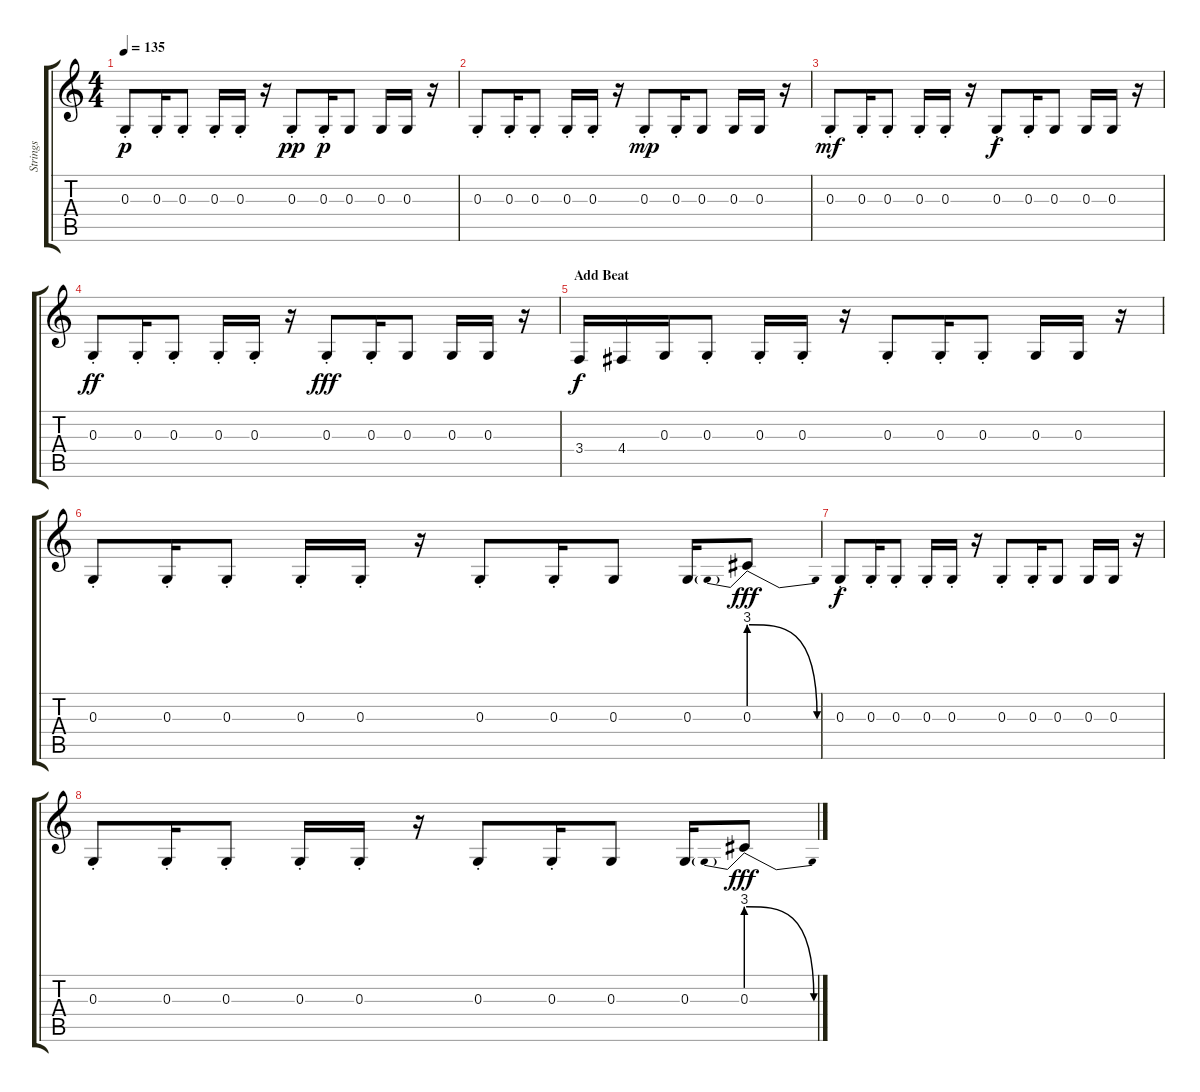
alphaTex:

\track ("Strings" "Strings") {instrument pad3polysynth}
\staff {score tabs}
\tuning (E4 B3 G3 D3 A2 E2) {hide}
\ts (4 4)
\tempo 135
\clef g2
\ks c
0.3{st}.8{dy p} 0.3{st}.16 0.3{st}.8 0.3{st}.16 0.3{st}.16 r.16 0.3{st}.8{dy pp} 0.3{st}.16{dy p} 0.3.8 0.3.16 0.3.16 r.16 |
0.3{st}.8 0.3{st}.16 0.3{st}.8 0.3{st}.16 0.3{st}.16 r.16 0.3{st}.8{dy mp} 0.3{st}.16 0.3.8 0.3.16 0.3.16 r.16 |
0.3{st}.8{dy mf} 0.3{st}.16 0.3{st}.8 0.3{st}.16 0.3{st}.16 r.16 0.3{st}.8{dy f} 0.3{st}.16 0.3.8 0.3.16 0.3.16 r.16 |
0.3{st}.8{dy ff} 0.3{st}.16 0.3{st}.8 0.3{st}.16 0.3{st}.16 r.16 0.3{st}.8{dy fff} 0.3{st}.16 0.3.8 0.3.16 0.3.16 r.16 |
\section ("" "Add Beat")
3.4.16{dy f} 4.4.16 0.3.16 0.3{st}.8 0.3{st}.16 0.3{st}.16 r.16 0.3{st}.8 0.3{st}.16 0.3{st}.8 0.3.16 0.3.16 r.16 |
0.3{st}.8 0.3{st}.16 0.3{st}.8 0.3{st}.16 0.3{st}.16 r.16 0.3{st}.8 0.3{st}.16 0.3.8 0.3.16 0.3{be (prebendrelease 0 12 60 0)}.8{dy fff} |
0.3{st}.8{dy f} 0.3{st}.16 0.3{st}.8 0.3{st}.16 0.3{st}.16 r.16 0.3{st}.8 0.3{st}.16 0.3.8 0.3.16 0.3.16 r.16 |
0.3{st}.8 0.3{st}.16 0.3{st}.8 0.3{st}.16 0.3{st}.16 r.16 0.3{st}.8 0.3{st}.16 0.3.8 0.3.16 0.3{be (prebendrelease 0 12 60 0)}.8{dy fff}
